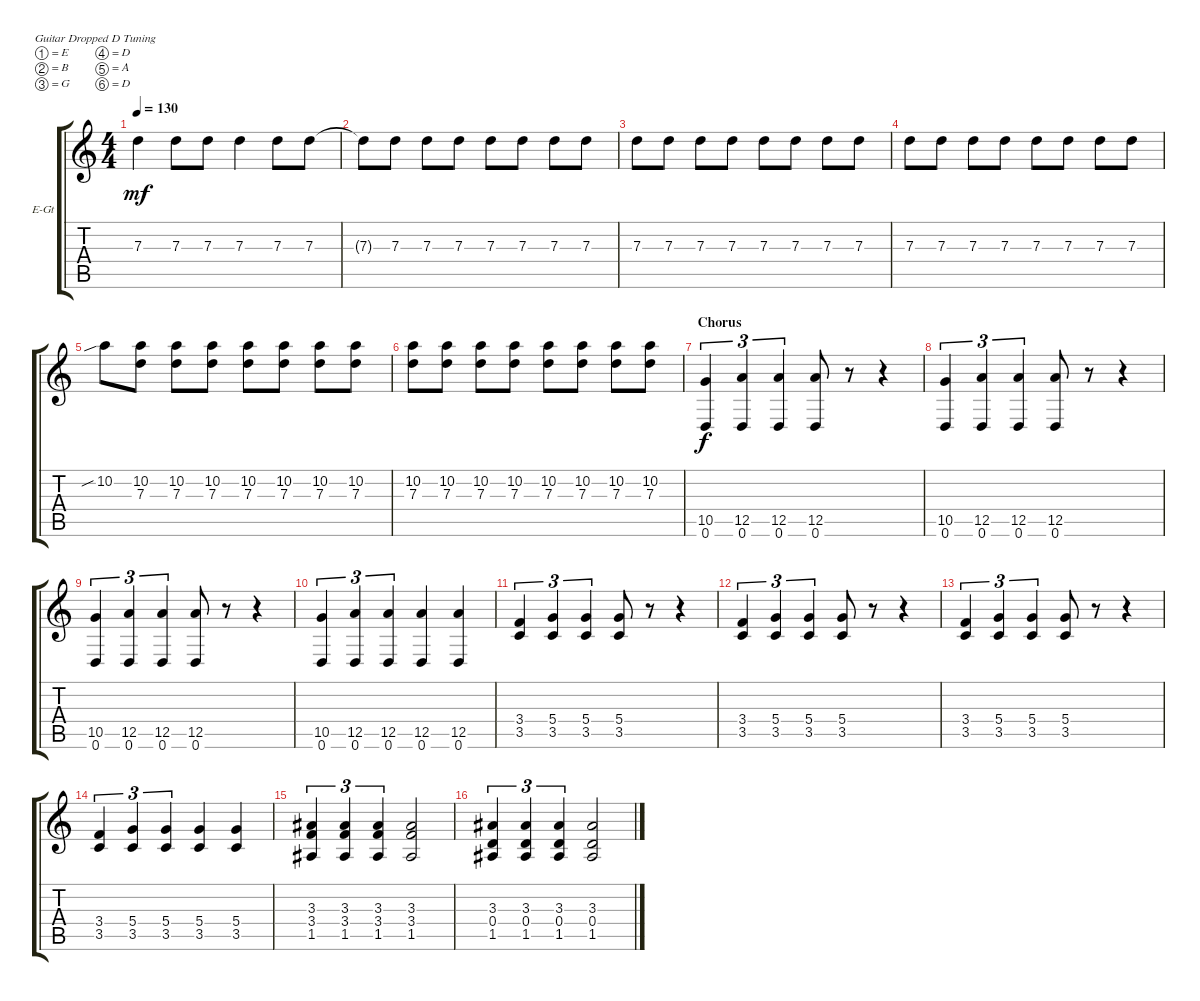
\bracketExtendMode groupsimilarinstruments
\firstSystemTrackNameOrientation horizontal
\otherSystemsTrackNameOrientation horizontal
\track ("Electric Guitar 1" "E-Gt") {instrument electricguitarjazz}
\staff {score tabs}
\tuning (E4 B3 G3 D3 A2 D2)
\ts (4 4)
\tempo 130
\clef g2
\ks c
7.3.4{dy mf} 7.3.8 7.3.8 7.3.4 7.3.8 7.3.8 |
7.3{t}.8 7.3.8 7.3.8 7.3.8 7.3.8 7.3.8 7.3.8 7.3.8 |
7.3.8 7.3.8 7.3.8 7.3.8 7.3.8 7.3.8 7.3.8 7.3.8 |
7.3.8 7.3.8 7.3.8 7.3.8 7.3.8 7.3.8 7.3.8 7.3.8 |
10.2{sib}.8 (7.3 10.2).8 (7.3 10.2).8 (7.3 10.2).8 (7.3 10.2).8 (7.3 10.2).8 (7.3 10.2).8 (7.3 10.2).8 |
(7.3 10.2).8 (7.3 10.2).8 (7.3 10.2).8 (7.3 10.2).8 (7.3 10.2).8 (7.3 10.2).8 (7.3 10.2).8 (7.3 10.2).8 |
\section ("" "Chorus")
(0.6 10.5).4{tu (3 2) dy f} (12.5 0.6).4{tu (3 2)} (0.6 12.5).4{tu (3 2)} (12.5 0.6).8 r.8 r.4 |
(0.6 10.5).4{tu (3 2)} (12.5 0.6).4{tu (3 2)} (0.6 12.5).4{tu (3 2)} (12.5 0.6).8 r.8 r.4 |
(0.6 10.5).4{tu (3 2)} (12.5 0.6).4{tu (3 2)} (0.6 12.5).4{tu (3 2)} (12.5 0.6).8 r.8 r.4 |
(0.6 10.5).4{tu (3 2)} (12.5 0.6).4{tu (3 2)} (0.6 12.5).4{tu (3 2)} (12.5 0.6).4 (12.5 0.6).4 |
(3.4 3.5).4{tu (3 2)} (5.4 3.5).4{tu (3 2)} (5.4 3.5).4{tu (3 2)} (5.4 3.5).8 r.8 r.4 |
(3.5 3.4).4{tu (3 2)} (5.4 3.5).4{tu (3 2)} (5.4 3.5).4{tu (3 2)} (3.5 5.4).8 r.8 r.4 |
(3.5 3.4).4{tu (3 2)} (5.4 3.5).4{tu (3 2)} (5.4 3.5).4{tu (3 2)} (3.5 5.4).8 r.8 r.4 |
(3.5 3.4).4{tu (3 2)} (5.4 3.5).4{tu (3 2)} (5.4 3.5).4{tu (3 2)} (3.5 5.4).4 (3.5 5.4).4 |
(1.5 3.4 3.3).4{tu (3 2)} (1.5 3.4 3.3).4{tu (3 2)} (1.5 3.4 3.3).4{tu (3 2)} (3.3 3.4 1.5).2 |
(1.5 0.4 3.3).4{tu (3 2)} (1.5 0.4 3.3).4{tu (3 2)} (1.5 0.4 3.3).4{tu (3 2)} (3.3 0.4 1.5).2
